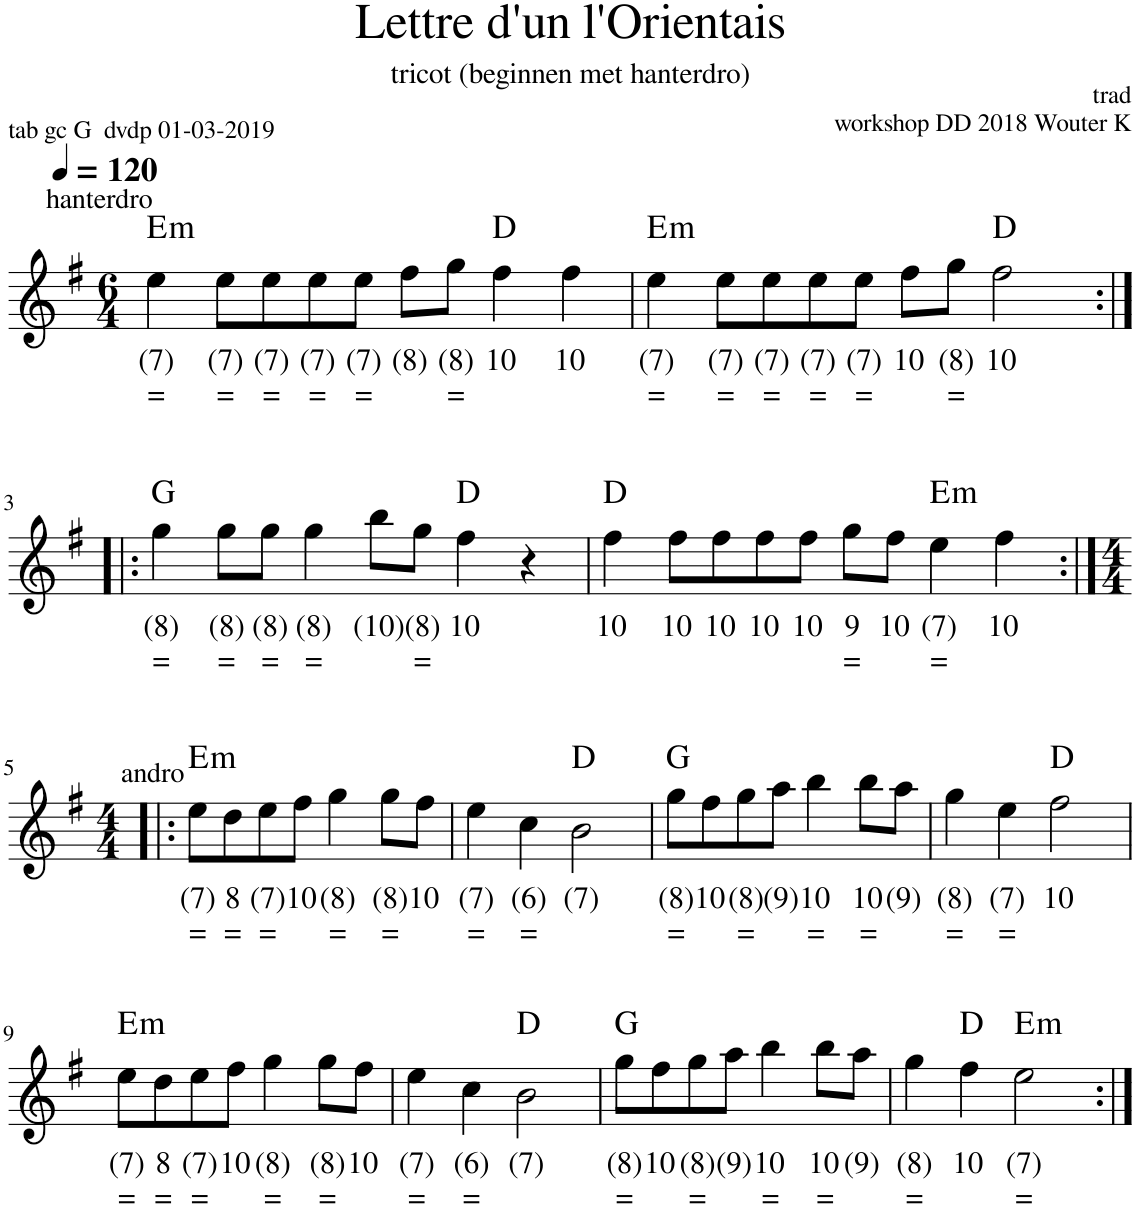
**kern	**text	**text	**harte
*part1	*part1	*part1	*part1
*staff1	*staff1	*staff1	*
*I"Piano	*	*	*
*I'Pno.	*	*	*
*clefG2	*	*	*
*k[f#]	*	*	*
*M6/4	*	*	*
*MM120	*	*	*
=1	=1	=1	=1
!LO:TX:a:t=hanterdro	!	!	!
!	!LO:LY:b	!LO:LY:b	!LO:H:kt=m
4ee\	(7)	=	E:min
!	!LO:LY:b	!LO:LY:b	!
8ee\L	(7)	=	.
!	!LO:LY:b	!LO:LY:b	!
8ee\	(7)	=	.
!	!LO:LY:b	!LO:LY:b	!
8ee\	(7)	=	.
!	!LO:LY:b	!LO:LY:b	!
8ee\J	(7)	=	.
!	!LO:LY:b	!	!
8ff#\L	(8)	.	.
!	!LO:LY:b	!LO:LY:b	!
8gg\J	(8)	=	.
!	!LO:LY:b	!	!
4ff#\	10	.	D:maj
!	!LO:LY:b	!	!
4ff#\	10	.	.
=2	=2	=2	=2
!	!LO:LY:b	!LO:LY:b	!LO:H:kt=m
4ee\	(7)	=	E:min
!	!LO:LY:b	!LO:LY:b	!
8ee\L	(7)	=	.
!	!LO:LY:b	!LO:LY:b	!
8ee\	(7)	=	.
!	!LO:LY:b	!LO:LY:b	!
8ee\	(7)	=	.
!	!LO:LY:b	!LO:LY:b	!
8ee\J	(7)	=	.
!	!LO:LY:b	!	!
8ff#\L	10	.	.
!	!LO:LY:b	!LO:LY:b	!
8gg\J	(8)	=	.
!	!LO:LY:b	!	!
2ff#\	10	.	D:maj
!!LO:LB:g=z
=3:|!|:	=3:|!|:	=3:|!|:	=3:|!|:
!	!LO:LY:b	!LO:LY:b	!
4gg\	(8)	=	G:maj
!	!LO:LY:b	!LO:LY:b	!
8gg\L	(8)	=	.
!	!LO:LY:b	!LO:LY:b	!
8gg\J	(8)	=	.
!	!LO:LY:b	!LO:LY:b	!
4gg\	(8)	=	.
!	!LO:LY:b	!	!
8bb\L	(10)	.	.
!	!LO:LY:b	!LO:LY:b	!
8gg\J	(8)	=	.
!	!LO:LY:b	!	!
4ff#\	10	.	D:maj
4r	.	.	.
=4	=4	=4	=4
!	!LO:LY:b	!	!
4ff#\	10	.	D:maj
!	!LO:LY:b	!	!
8ff#\L	10	.	.
!	!LO:LY:b	!	!
8ff#\	10	.	.
!	!LO:LY:b	!	!
8ff#\	10	.	.
!	!LO:LY:b	!	!
8ff#\J	10	.	.
!	!LO:LY:b	!LO:LY:b	!
8gg\L	9	=	.
!	!LO:LY:b	!	!
8ff#\J	10	.	.
!	!LO:LY:b	!LO:LY:b	!LO:H:kt=m
4ee\	(7)	=	E:min
!	!LO:LY:b	!	!
4ff#\	10	.	.
!!LO:LB:g=z
=5:|!|:	=5:|!|:	=5:|!|:	=5:|!|:
*M4/4	*	*	*
!LO:TX:a:t=andro	!	!	!
!	!LO:LY:b	!LO:LY:b	!LO:H:kt=m
8ee\L	(7)	=	E:min
!	!LO:LY:b	!LO:LY:b	!
8dd\	8	=	.
!	!LO:LY:b	!LO:LY:b	!
8ee\	(7)	=	.
!	!LO:LY:b	!	!
8ff#\J	10	.	.
!	!LO:LY:b	!LO:LY:b	!
4gg\	(8)	=	.
!	!LO:LY:b	!LO:LY:b	!
8gg\L	(8)	=	.
!	!LO:LY:b	!	!
8ff#\J	10	.	.
=6	=6	=6	=6
!	!LO:LY:b	!LO:LY:b	!
4ee\	(7)	=	.
!	!LO:LY:b	!LO:LY:b	!
4cc\	(6)	=	.
!	!LO:LY:b	!	!
2b\	(7)	.	D:maj
=7	=7	=7	=7
!	!LO:LY:b	!LO:LY:b	!
8gg\L	(8)	=	G:maj
!	!LO:LY:b	!	!
8ff#\	10	.	.
!	!LO:LY:b	!LO:LY:b	!
8gg\	(8)	=	.
!	!LO:LY:b	!	!
8aa\J	(9)	.	.
!	!LO:LY:b	!LO:LY:b	!
4bb\	10	=	.
!	!LO:LY:b	!LO:LY:b	!
8bb\L	10	=	.
!	!LO:LY:b	!	!
8aa\J	(9)	.	.
=8	=8	=8	=8
!	!LO:LY:b	!LO:LY:b	!
4gg\	(8)	=	.
!	!LO:LY:b	!LO:LY:b	!
4ee\	(7)	=	.
!	!LO:LY:b	!	!
2ff#\	10	.	D:maj
!!LO:LB:g=z
=9	=9	=9	=9
!	!LO:LY:b	!LO:LY:b	!LO:H:kt=m
8ee\L	(7)	=	E:min
!	!LO:LY:b	!LO:LY:b	!
8dd\	8	=	.
!	!LO:LY:b	!LO:LY:b	!
8ee\	(7)	=	.
!	!LO:LY:b	!	!
8ff#\J	10	.	.
!	!LO:LY:b	!LO:LY:b	!
4gg\	(8)	=	.
!	!LO:LY:b	!LO:LY:b	!
8gg\L	(8)	=	.
!	!LO:LY:b	!	!
8ff#\J	10	.	.
=10	=10	=10	=10
!	!LO:LY:b	!LO:LY:b	!
4ee\	(7)	=	.
!	!LO:LY:b	!LO:LY:b	!
4cc\	(6)	=	.
!	!LO:LY:b	!	!
2b\	(7)	.	D:maj
=11	=11	=11	=11
!	!LO:LY:b	!LO:LY:b	!
8gg\L	(8)	=	G:maj
!	!LO:LY:b	!	!
8ff#\	10	.	.
!	!LO:LY:b	!LO:LY:b	!
8gg\	(8)	=	.
!	!LO:LY:b	!	!
8aa\J	(9)	.	.
!	!LO:LY:b	!LO:LY:b	!
4bb\	10	=	.
!	!LO:LY:b	!LO:LY:b	!
8bb\L	10	=	.
!	!LO:LY:b	!	!
8aa\J	(9)	.	.
=12	=12	=12	=12
!	!LO:LY:b	!LO:LY:b	!
4gg\	(8)	=	.
!	!LO:LY:b	!	!
4ff#\	10	.	D:maj
!	!LO:LY:b	!LO:LY:b	!LO:H:kt=m
2ee\	(7)	=	E:min
=:|!	=:|!	=:|!	=:|!
*-	*-	*-	*-
